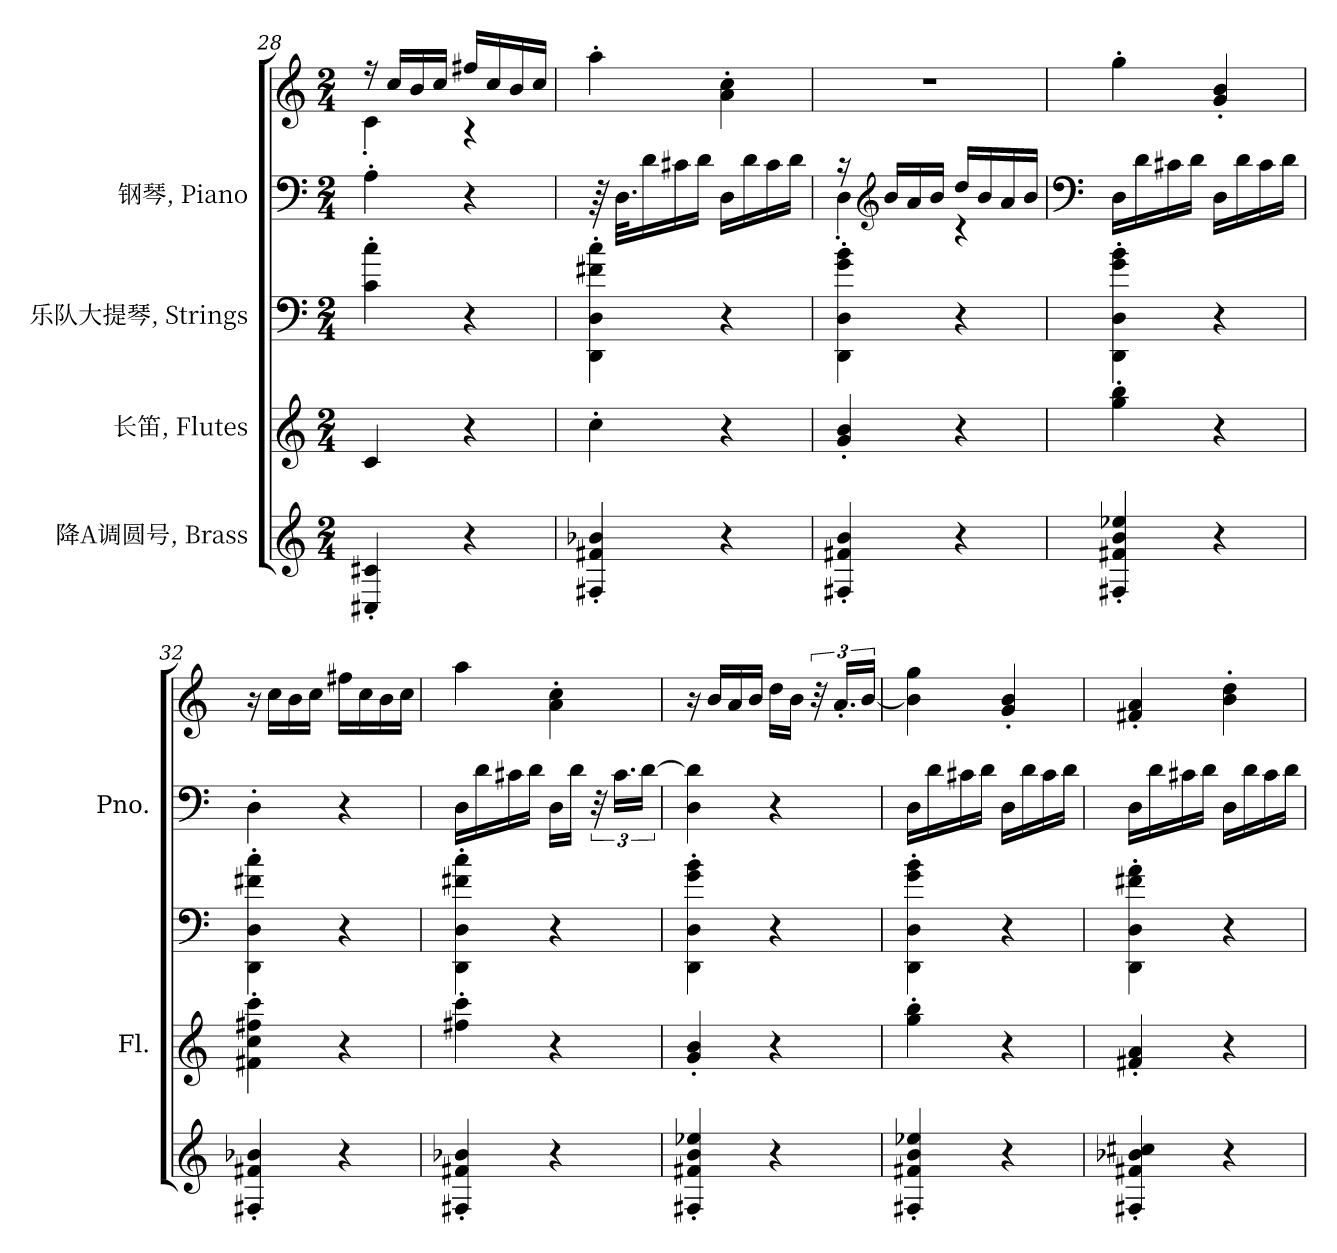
**kern	**kern	**kern	**kern	**kern
*part4	*part3	*part2	*part1	*part1
*staff5	*staff4	*staff3	*staff2	*staff1
*I"降A调圆号, Brass	*I"长笛, Flutes	*I"乐队大提琴, Strings	*I"钢琴, Piano	*
*	*I'Fl.	*	*I'Pno.	*
*clefG2	*clefG2	*clefF4	*clefF4	*clefG2
*ITrd2c4	*	*	*	*
*k[b-e-a-d-]	*k[]	*k[]	*k[]	*k[]
*M2/4	*M2/4	*M2/4	*M2/4	*M2/4
=28	=28	=28	=28	=28
*	*	*	*	*^
4AAn/' 4An/'	4c/	4c\' 4cc\'	4A'\	16r	4c'\
.	.	.	.	16cc/LL	.
.	.	.	.	16b/	.
.	.	.	.	16cc/JJ	.
4r	4r	4r	4r	16ff#X/LL	4r
.	.	.	.	16cc/	.
.	.	.	.	16b/	.
.	.	.	.	16cc/JJ	.
*	*	*	*	*v	*v
=29	=29	=29	=29	=29
4Dn/' 4dn/' 4g-X/'	4cc'\	4DD\' 4D\' 4f#X\' 4cc\'	64r	4aa'\
.	.	.	32.D\KLL	.
.	.	.	16d\	.
.	.	.	16c#X\	.
.	.	.	16d\JJ	.
4r	4r	4r	16D\LL	4a\' 4cc\'
.	.	.	16d\	.
.	.	.	16c#\	.
.	.	.	16d\JJ	.
!!LO:LB:g=z
=30	=30	=30	=30	=30
*	*	*	*^	*
4Dn/' 4dn/' 4g/'	4g/' 4b/'	4DD\' 4D\' 4g\' 4b\'	16r	4D'\	2r
*	*	*	*clefG2	*	*
.	.	.	16b/LL	.	.
.	.	.	16a/	.	.
.	.	.	16b/JJ	.	.
4r	4r	4r	16dd/LL	4r	.
.	.	.	16b/	.	.
.	.	.	16a/	.	.
.	.	.	16b/JJ	.	.
*	*	*	*v	*v	*
=31	=31	=31	=31	=31
*	*	*	*clefF4	*
4Dn/' 4dn/' 4g/' 4cc-X/'	4gg\' 4bb\'	4DD\' 4D\' 4g\' 4b\'	16D\LL	4gg'\
.	.	.	16d\	.
.	.	.	16c#X\	.
.	.	.	16d\JJ	.
4r	4r	4r	16D\LL	4g/' 4b/'
.	.	.	16d\	.
.	.	.	16c#\	.
.	.	.	16d\JJ	.
=32	=32	=32	=32	=32
4Dn/' 4dn/' 4g-X/'	4f#X\' 4cc\' 4ff#X\' 4ccc\'	4DD\' 4D\' 4f#X\' 4cc\'	4D'\	16r
.	.	.	.	16cc\LL
.	.	.	.	16b\
.	.	.	.	16cc\JJ
4r	4r	4r	4r	16ff#X\LL
.	.	.	.	16cc\
.	.	.	.	16b\
.	.	.	.	16cc\JJ
!!LO:PB:g=z
=33	=33	=33	=33	=33
4Dn/' 4dn/' 4g-X/'	4ff#X\' 4ccc\'	4DD\' 4D\' 4f#X\' 4cc\'	16D\LL	4aa\
.	.	.	16d\	.
.	.	.	16c#X\	.
.	.	.	16d\JJ	.
4r	4r	4r	16D\LL	4a\' 4cc\'
.	.	.	16d\JJ	.
.	.	.	48r	.
.	.	.	24.c#\LL	.
.	.	.	[24d\JJ	.
=34	=34	=34	=34	=34
4Dn/' 4dn/' 4g/' 4cc-X/'	4g/' 4b/'	4DD\' 4D\' 4g\' 4b\'	4D\ 4d\]	16r
.	.	.	.	16b/LL
.	.	.	.	16a/
.	.	.	.	16b/JJ
4r	4r	4r	4r	16dd\LL
.	.	.	.	16b\JJ
.	.	.	.	48r
.	.	.	.	24.a'/LL
.	.	.	.	[24b/JJ
=35	=35	=35	=35	=35
4Dn/' 4dn/' 4g/' 4cc-X/'	4gg\' 4bb\'	4DD\' 4D\' 4g\' 4b\'	16D\LL	4b\] 4gg\
.	.	.	16d\	.
.	.	.	16c#X\	.
.	.	.	16d\JJ	.
4r	4r	4r	16D\LL	4g/' 4b/'
.	.	.	16d\	.
.	.	.	16c#\	.
.	.	.	16d\JJ	.
!!LO:LB:g=z
=36	=36	=36	=36	=36
4Dn/' 4dn/' 4g-X/' 4an/'	4f#X/' 4a/'	4DD\' 4D\' 4f#X\' 4a\'	16D\LL	4f#X/' 4a/'
.	.	.	16d\	.
.	.	.	16c#X\	.
.	.	.	16d\JJ	.
4r	4r	4r	16D\LL	4b\' 4dd\'
.	.	.	16d\	.
.	.	.	16c#\	.
.	.	.	16d\JJ	.
=	=	=	=	=
*-	*-	*-	*-	*-
